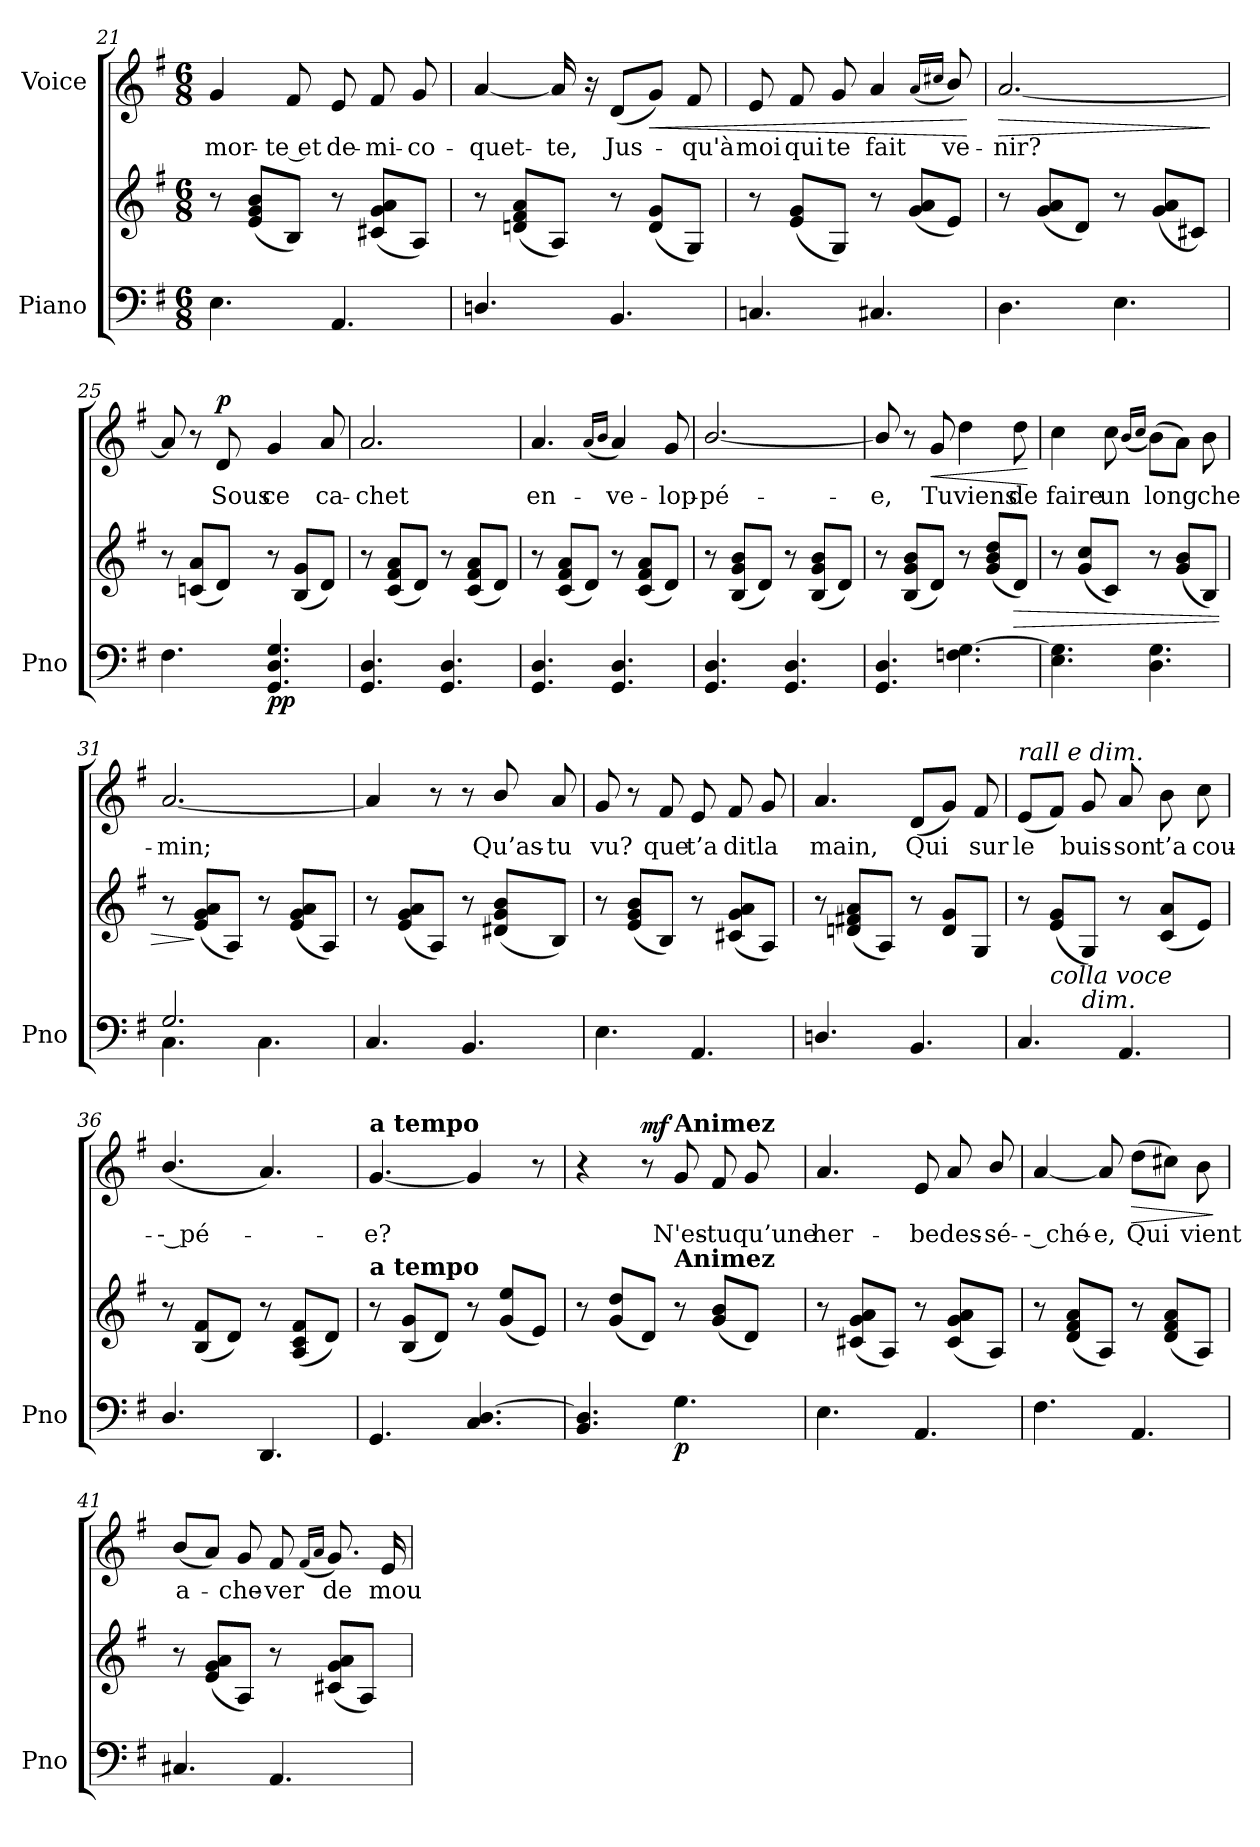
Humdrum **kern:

**kern	**kern	**dynam	**kern	**text	**dynam
*part2	*part2	*part2	*part1	*part1	*part1
*staff3	*staff2	*staff2/3	*staff1	*staff1	*staff1
*I"Piano	*	*	*I"Voice	*	*
*I'Pno	*	*	*	*	*
*clefF4	*clefG2	*	*clefG2	*	*
*k[f#]	*k[f#]	*	*k[f#]	*	*
*M6/8	*M6/8	*	*M6/8	*	*
=21	=21	=21	=21	=21	=21
!	!	!	!	!LO:LY:b	!
4.E\	8r	.	4g/	-mor-	.
.	(8e/ 8g/ 8b/L	.	.	.	.
!	!	!	!	!LO:LY:b	!
.	8B/J)	.	8f#/	-te et	.
!	!	!	!	!LO:LY:b	!
4.AA/	8r	.	8e/	de-	.
!	!	!	!	!LO:LY:b	!
.	(8c#X/ 8g/ 8a/L	.	8f#/	-mi-	.
!	!	!	!	!LO:LY:b	!
.	8A/J)	.	8g/	-co-	.
=22	=22	=22	=22	=22	=22
!	!	!	!	!LO:LY:b	!
4.Dn/	8r	.	[4a/	-quet-	.
.	(8dn/ 8f#/ 8a/L	.	.	.	.
!	!	!	!	!LO:LY:b	!
.	8A/J)	.	16a/]	-te,	.
.	.	.	16r	.	.
!	!	!	!	!LO:LY:b	!
4.BB/	8r	.	(8d/L	Jus-	.
!	!	!	!	!	!LO:HP:b
.	(8d/ 8g/L	.	8g/J)	.	<
!	!	!	!	!LO:LY:b	!
.	8G/J)	.	8f#/	-qu'à	.
!!LO:PB:g=z
=23	=23	=23	=23	=23	=23
!	!	!	!	!LO:LY:b	!
4.Cn/	8r	.	8e/	moi	.
!	!	!	!	!LO:LY:b	!
.	(8e/ 8g/L	.	8f#/	qui	.
!	!	!	!	!LO:LY:b	!
.	8G/J)	.	8g/	te	.
!	!	!	!	!LO:LY:b	!
4.C#X/	8r	.	4a/	fait	.
.	(8g/ 8a/L	.	.	.	.
.	.	.	(16qa/LL	.	.
.	.	.	16qcc#X/JJ	.	.
!	!	!	!	!LO:LY:b	!
.	8e/J)	.	8b/)	ve-	.
.	.	.	.	.	[
=24	=24	=24	=24	=24	=24
!	!	!	!	!LO:LY:b	!LO:HP:b
4.D\	8r	.	[2.a/	-nir?	>
.	(8g/ 8a/L	.	.	.	.
.	8d/J)	.	.	.	.
4.E\	8r	.	.	.	.
.	(8g/ 8a/L	.	.	.	.
.	8c#X/J)	.	.	.	.
.	.	.	.	.	]
=25	=25	=25	=25	=25	=25
4.F#\	8r	.	8a/]	.	.
.	(8cn/ 8a/L	.	8r	.	.
!	!	!	!	!LO:LY:b	!LO:DY:a
.	8d/J)	.	8d/	Sous	p
!	!	!LO:DY:b=2	!	!LO:LY:b	!
4.GG/ 4.D/ 4.G/	8r	pp	4g/	ce	.
.	(8B/ 8g/L	.	.	.	.
!	!	!	!	!LO:LY:b	!
.	8d/J)	.	8a/	ca-	.
=26	=26	=26	=26	=26	=26
!	!	!	!	!LO:LY:b	!
4.GG/ 4.D/	8r	.	2.a/	-chet	.
.	(8c/ 8f#/ 8a/L	.	.	.	.
.	8d/J)	.	.	.	.
4.GG/ 4.D/	8r	.	.	.	.
.	(8c/ 8f#/ 8a/L	.	.	.	.
.	8d/J)	.	.	.	.
!!LO:LB:g=z
=27	=27	=27	=27	=27	=27
!	!	!	!	!LO:LY:b	!
4.GG/ 4.D/	8r	.	4.a/	en-	.
.	(8c/ 8f#/ 8a/L	.	.	.	.
.	8d/J)	.	.	.	.
.	.	.	(16qa/LL	.	.
.	.	.	16qb/JJ	.	.
!	!	!	!	!LO:LY:b	!
4.GG/ 4.D/	8r	.	4a/)	-ve-	.
.	(8c/ 8f#/ 8a/L	.	.	.	.
!	!	!	!	!LO:LY:b	!
.	8d/J)	.	8g/	-lop-	.
=28	=28	=28	=28	=28	=28
!	!	!	!	!LO:LY:b	!
4.GG/ 4.D/	8r	.	[<2.b/	-pé-	.
.	(8B/ 8g/ 8b/L	.	.	.	.
.	8d/J)	.	.	.	.
4.GG/ 4.D/	8r	.	.	.	.
.	(8B/ 8g/ 8b/L	.	.	.	.
.	8d/J)	.	.	.	.
=29	=29	=29	=29	=29	=29
!	!	!	!	!LO:LY:b	!
4.GG/ 4.D/	8r	.	8b/]	-e,	.
.	(8B/ 8g/ 8b/L	.	8r	.	.
!	!	!	!	!LO:LY:b	!LO:HP:b
.	8d/J)	.	8g/	Tu	<
!	!	!	!	!LO:LY:b	!
4.Fn\ [4.G\	8r	.	4dd\	viens	.
.	(8g/ 8b/ 8dd/L	.	.	.	.
!	!	!LO:HP:b	!	!LO:LY:b	!
.	8d/J)	>	8dd\	de	.
.	.	.	.	.	[
=30	=30	=30	=30	=30	=30
!	!	!	!	!LO:LY:b	!
4.E\ 4.G\]	8r	.	4cc\	faire	.
.	(8g/ 8cc/L	.	.	.	.
!	!	!	!	!LO:LY:b	!
.	8c/J)	.	8cc\	un	.
.	.	.	(16qb/LL	.	.
.	.	.	16qcc/JJ	.	.
!	!	!	!	!LO:LY:b	!
4.D\ 4.G\	8r	.	(8b\L)	long	.
.	(8g/ 8b/L	.	8a\J)	.	.
!	!	!	!	!LO:LY:b	!
.	8B/J)	.	8b\	che-	.
=31	=31	=31	=31	=31	=31
*^	*	*	*	*	*
!	!	!	!	!	!LO:LY:b	!
2.G/	4.C\	8r	.	[2.a/	-min;	.
.	.	(8e/ 8g/ 8a/L	]	.	.	.
.	.	8A/J)	.	.	.	.
.	4.C\	8r	.	.	.	.
.	.	(8e/ 8g/ 8a/L	.	.	.	.
.	.	8A/J)	.	.	.	.
*v	*v	*	*	*	*	*
!!LO:LB:g=z
=32	=32	=32	=32	=32	=32
4.C/	8r	.	4a/]	.	.
.	(8e/ 8g/ 8a/L	.	.	.	.
.	8A/J)	.	8r	.	.
4.BB/	8r	.	8r	.	.
!	!	!	!	!LO:LY:b	!
.	(8d#X/ 8g/ 8b/L	.	8b/	Qu’as-	.
!	!	!	!	!LO:LY:b	!
.	8B/J)	.	8a/	-tu	.
=33	=33	=33	=33	=33	=33
!	!	!	!	!LO:LY:b	!
4.E\	8r	.	8g/	vu?	.
.	(8e/ 8g/ 8b/L	.	8r	.	.
!	!	!	!	!LO:LY:b	!
.	8B/J)	.	8f#/	que	.
!	!	!	!	!LO:LY:b	!
4.AA/	8r	.	8e/	t’a	.
!	!	!	!	!LO:LY:b	!
.	(8c#X/ 8g/ 8a/L	.	8f#/	dit	.
!	!	!	!	!LO:LY:b	!
.	8A/J)	.	8g/	la	.
=34	=34	=34	=34	=34	=34
!	!	!	!	!LO:LY:b	!
4.Dn/	8r	.	4.a/	main,	.
.	(8dn/ 8f#X/ 8a/L	.	.	.	.
.	8A/J)	.	.	.	.
!	!	!	!	!LO:LY:b	!
4.BB/	8r	.	(8d/L	Qui	.
.	8d/ 8g/L	.	8g/J)	.	.
!	!	!	!	!LO:LY:b	!
.	8G/J	.	8f#/	sur	.
=35	=35	=35	=35	=35	=35
!	!	!	!LO:TX:a:i:t=rall e dim.	!	!
!	!	!	!	!LO:LY:b	!
4.C/	8r	.	(8e/L	le	.
!	!LO:TX:b:i:t=colla voce	!	!	!	!
.	(8e/ 8g/L	.	8f#/J)	.	.
!	!LO:TX:b:i:t=dim.	!	!	!	!
!	!	!	!	!LO:LY:b	!
.	8G/J)	.	8g/	buis-	.
!	!	!	!	!LO:LY:b	!
4.AA/	8r	.	8a/	-son	.
!	!	!	!	!LO:LY:b	!
.	(8c/ 8a/L	.	8b\	t’a	.
!	!	!	!	!LO:LY:b	!
.	8e/J)	.	8cc\	cou-	.
!!LO:LB:g=z
=36	=36	=36	=36	=36	=36
!	!	!	!	!LO:LY:b	!
4.D/	8r	.	(<4.b/	-- pé-	.
.	(8B/ 8f#/L	.	.	.	.
.	8d/J)	.	.	.	.
4.DD/	8r	.	4.a/)	.	.
.	(8A/ 8c/ 8f#/L	.	.	.	.
.	8d/J)	.	.	.	.
=37	=37	=37	=37	=37	=37
!	!	!	!LO:TX:a:B:t=a tempo	!	!
!	!LO:TX:a:B:t=a tempo	!	!	!	!
!	!	!	!	!LO:LY:b	!
4.GG/	8r	.	[4.g/	-e?	.
.	(8B/ 8g/L	.	.	.	.
.	8d/J)	.	.	.	.
4.C/ [4.D/	8r	.	4g/]	.	.
.	(8g/ 8ee/L	.	.	.	.
.	8e/J)	.	8r	.	.
=38	=38	=38	=38	=38	=38
4.BB/ 4.D/]	8r	.	4r	.	.
.	(8g/ 8dd/L	.	.	.	.
!	!	!	!	!	!LO:DY:b
.	8d/J)	.	8r	.	mf
!	!	!	!LO:TX:a:B:t=Animez	!	!
!	!LO:TX:a:B:t=Animez	!	!	!	!
!	!	!LO:DY:b=2	!	!LO:LY:b	!
4.G\	8r	p	8g/	N'es-	.
!	!	!	!	!LO:LY:b	!
.	(8g/ 8b/L	.	8f#/	-tu	.
!	!	!	!	!LO:LY:b	!
.	8d/J)	.	8g/	qu’une	.
=39	=39	=39	=39	=39	=39
!	!	!	!	!LO:LY:b	!
4.E\	8r	.	4.a/	her-	.
.	(8c#X/ 8g/ 8a/L	.	.	.	.
.	8A/J)	.	.	.	.
!	!	!	!	!LO:LY:b	!
4.AA/	8r	.	8e/	-be	.
!	!	!	!	!LO:LY:b	!
.	(8c#/ 8g/ 8a/L	.	8a/	des-	.
!	!	!	!	!LO:LY:b	!
.	8A/J)	.	8b/	-sé-	.
!!LO:PB:g=z
=40	=40	=40	=40	=40	=40
!	!	!	!	!LO:LY:b	!
4.F#\	8r	.	[4a/	-- ché-	.
.	(8d/ 8f#/ 8a/L	.	.	.	.
!	!	!	!	!LO:LY:b	!
.	8A/J)	.	8a/]	-e,	.
!	!	!	!	!LO:LY:b	!LO:HP:b
4.AA/	8r	.	(8dd\L	Qui	>
.	(8d/ 8f#/ 8a/L	.	8cc#X\J)	.	.
!	!	!	!	!LO:LY:b	!
.	8A/J)	.	8b\	vient	.
.	.	.	.	.	]
=41	=41	=41	=41	=41	=41
!	!	!	!	!LO:LY:b	!
4.C#X/	8r	.	(8b/L	a-	.
.	(8e/ 8g/ 8a/L	.	8a/J)	.	.
!	!	!	!	!LO:LY:b	!
.	8A/J)	.	8g/	-che-	.
!	!	!	!	!LO:LY:b	!
4.AA/	8r	.	8f#/	-ver	.
.	.	.	(16qf#/LL	.	.
.	.	.	16qa/JJ	.	.
!	!	!	!	!LO:LY:b	!
.	(8c#X/ 8g/ 8a/L	.	8.g/)	de	.
.	8A/J)	.	.	.	.
!	!	!	!	!LO:LY:b	!
.	.	.	16e/	mou-	.
=	=	=	=	=	=
*-	*-	*-	*-	*-	*-
